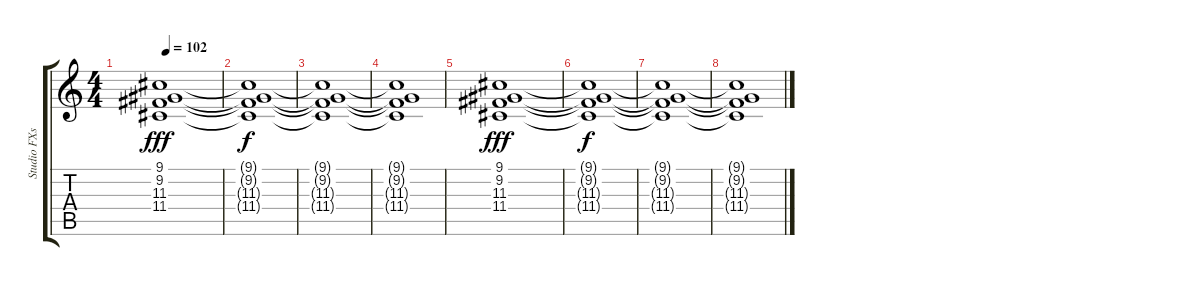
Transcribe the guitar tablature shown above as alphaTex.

\track ("Studio FXs" "Studio FXs") {instrument reversecymbal}
\staff {score tabs}
\tuning (E4 B3 G3 D3 A2 E2) {hide}
\ts (4 4)
\tempo 102
\clef g2
\ks c
(9.1 9.2 11.3 11.4).1{dy fff instrument tubularbells} |
(9.1{t} 9.2{t} 11.3{t} 11.4{t}).1{dy f} |
(9.1{t} 9.2{t} 11.3{t} 11.4{t}).1 |
(9.1{t} 9.2{t} 11.3{t} 11.4{t}).1 |
(9.1 9.2 11.3 11.4).1{dy fff instrument tubularbells} |
(9.1{t} 9.2{t} 11.3{t} 11.4{t}).1{dy f} |
(9.1{t} 9.2{t} 11.3{t} 11.4{t}).1 |
(9.1{t} 9.2{t} 11.3{t} 11.4{t}).1
